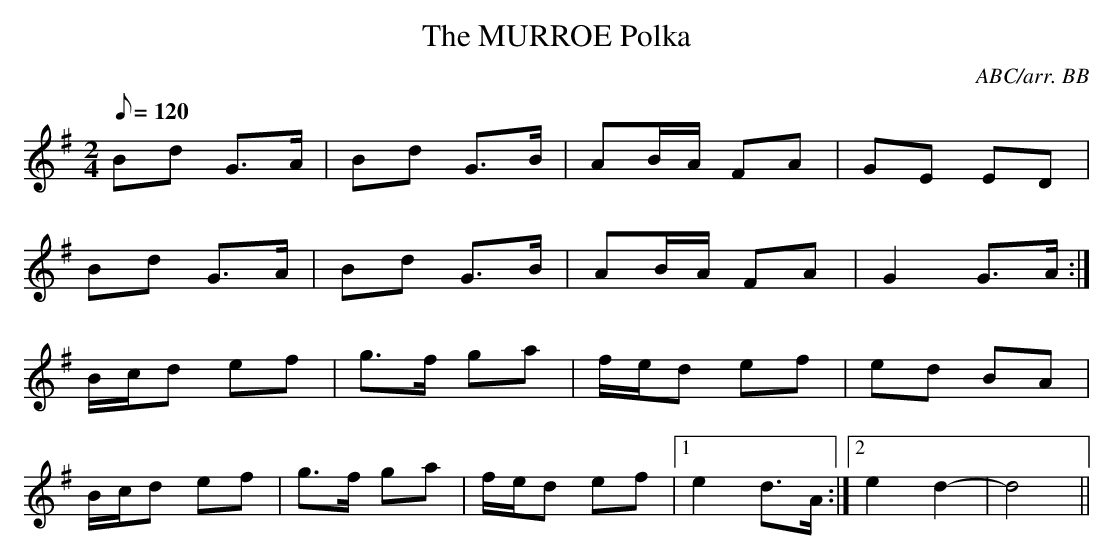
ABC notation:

X:1
T:The MURROE Polka
C:ABC/arr. BB
L:1/8
M:2/4
Q:120
K:G
Bd G>A|Bd G>B|AB/A/ FA|GE ED|
Bd G>A|Bd G>B|AB/A/ FA|G2 G>A :|
B/c/d ef|g>f ga|f/e/d ef|ed BA|
B/c/d ef|g>f ga|f/e/d ef|1 e2 d>A :|\
[2 e2 d2-|d4||
